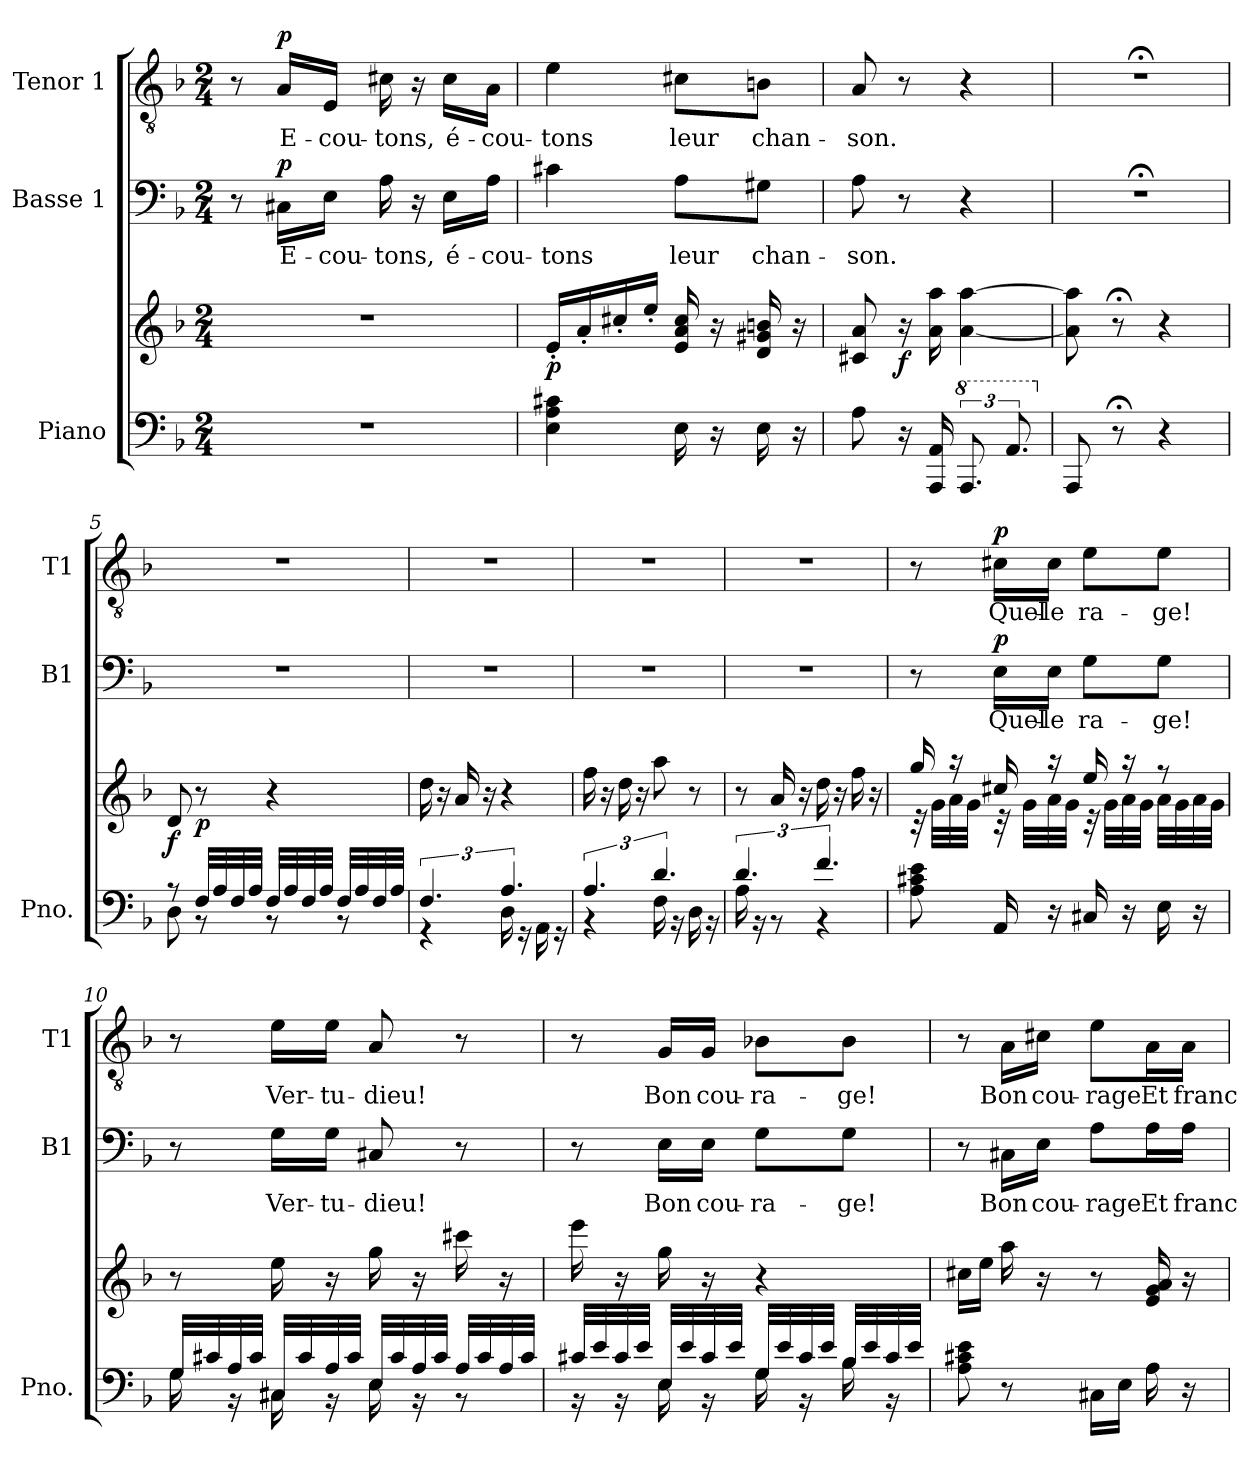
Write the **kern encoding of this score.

**kern	**kern	**dynam	**kern	**text	**dynam	**kern	**text	**dynam
*part3	*part3	*part3	*part2	*part2	*part2	*part1	*part1	*part1
*staff4	*staff3	*staff3/4	*staff2	*staff2	*staff2	*staff1	*staff1	*staff1
*I"Piano	*	*	*I"Basse 1	*	*	*I"Tenor 1	*	*
*I'Pno.	*	*	*I'B1	*	*	*I'T1	*	*
*clefF4	*clefG2	*	*clefF4	*	*	*clefGv2	*	*
*k[b-]	*k[b-]	*	*k[b-]	*	*	*k[b-]	*	*
*M2/4	*M2/4	*	*M2/4	*	*	*M2/4	*	*
*MM100	*MM100	*	*MM100	*	*	*MM100	*	*
=1	=1	=1	=1	=1	=1	=1	=1	=1
2r	2r	.	8r	.	.	8r	.	.
!	!	!	!	!LO:LY:b	!LO:DY:a	!	!LO:LY:b	!LO:DY:a
.	.	.	16C#X\LL	E-	p	16A/LL	E-	p
!	!	!	!	!LO:LY:b	!	!	!LO:LY:b	!
.	.	.	16E\JJ	-cou-	.	16E/JJ	-cou-	.
!	!	!	!	!LO:LY:b	!	!	!LO:LY:b	!
.	.	.	16A\	-tons,	.	16c#X\	-tons,	.
.	.	.	16r	.	.	16r	.	.
!	!	!	!	!LO:LY:b	!	!	!LO:LY:b	!
.	.	.	16E\LL	é-	.	16c#\LL	é-	.
!	!	!	!	!LO:LY:b	!	!	!LO:LY:b	!
.	.	.	16A\JJ	-cou-	.	16A\JJ	-cou-	.
=2	=2	=2	=2	=2	=2	=2	=2	=2
!	!	!LO:DY:b	!	!LO:LY:b	!	!	!LO:LY:b	!
4E\ 4A\ 4c#X\	16e'/LL	p	4c#X\	-tons	.	4e\	-tons	.
.	16a'/	.	.	.	.	.	.	.
.	16cc#X'/	.	.	.	.	.	.	.
.	16ee'/JJ	.	.	.	.	.	.	.
!	!	!	!	!LO:LY:b	!	!	!LO:LY:b	!
16E\	16e/ 16a/ 16cc#/	.	8A\L	leur	.	8c#X\L	leur	.
16r	16r	.	.	.	.	.	.	.
!	!	!	!	!LO:LY:b	!	!	!LO:LY:b	!
16E\	16d/ 16g#X/ 16bn/	.	8G#X\J	chan-	.	8Bn\J	chan-	.
16r	16r	.	.	.	.	.	.	.
=3	=3	=3	=3	=3	=3	=3	=3	=3
!	!	!	!	!LO:LY:b	!	!	!LO:LY:b	!
8A\	8c#X/ 8a/	.	8A\	-son.	.	8A/	-son.	.
!	!	!LO:DY:b	!	!	!	!	!	!
16r	16r	f	8r	.	.	8r	.	.
16AAA/ 16AA/	16a\ 16aa\	.	.	.	.	.	.	.
*8va	*	*	*	*	*	*	*	*
12.AA/	[4a\ [4aa\	.	4r	.	.	4r	.	.
12.A/	.	.	.	.	.	.	.	.
=4	=4	=4	=4	=4	=4	=4	=4	=4
*X8va	*	*	*	*	*	*	*	*
8AAA/	8a\] 8aa\]	.	2r;<	.	.	2r;<	.	.
8r;<	8r;<	.	.	.	.	.	.	.
4r	4r	.	.	.	.	.	.	.
!!LO:LB:g=z
=5	=5	=5	=5	=5	=5	=5	=5	=5
*^	*	*	*	*	*	*	*	*
!	!	!	!LO:DY:b	!	!	!	!	!	!
8r	8D\	8d/	f	2r	.	.	2r	.	.
!	!	!	!LO:DY:b	!	!	!	!	!	!
32F/LLL	8r	8r	p	.	.	.	.	.	.
32A/	.	.	.	.	.	.	.	.	.
32F/	.	.	.	.	.	.	.	.	.
32A/JJJ	.	.	.	.	.	.	.	.	.
32F/LLL	8r	4r	.	.	.	.	.	.	.
32A/	.	.	.	.	.	.	.	.	.
32F/	.	.	.	.	.	.	.	.	.
32A/JJJ	.	.	.	.	.	.	.	.	.
32F/LLL	8r	.	.	.	.	.	.	.	.
32A/	.	.	.	.	.	.	.	.	.
32F/	.	.	.	.	.	.	.	.	.
32A/JJJ	.	.	.	.	.	.	.	.	.
=6	=6	=6	=6	=6	=6	=6	=6	=6	=6
6.F/	4r	16dd\	.	2r	.	.	2r	.	.
.	.	16r	.	.	.	.	.	.	.
.	.	16a/	.	.	.	.	.	.	.
.	.	16r	.	.	.	.	.	.	.
6.A/	16D\	4r	.	.	.	.	.	.	.
.	16r	.	.	.	.	.	.	.	.
.	16AA\	.	.	.	.	.	.	.	.
.	16r	.	.	.	.	.	.	.	.
=7	=7	=7	=7	=7	=7	=7	=7	=7	=7
6.A/	4r	16ff\	.	2r	.	.	2r	.	.
.	.	16r	.	.	.	.	.	.	.
.	.	16dd\	.	.	.	.	.	.	.
.	.	16r	.	.	.	.	.	.	.
6.d/	16F\	8aa\	.	.	.	.	.	.	.
.	16r	.	.	.	.	.	.	.	.
.	16D\	8r	.	.	.	.	.	.	.
.	16r	.	.	.	.	.	.	.	.
=8	=8	=8	=8	=8	=8	=8	=8	=8	=8
6.d/	16A\	8r	.	2r	.	.	2r	.	.
.	16r	.	.	.	.	.	.	.	.
.	8r	16a/	.	.	.	.	.	.	.
.	.	16r	.	.	.	.	.	.	.
6.f/	4r	16dd\	.	.	.	.	.	.	.
.	.	16r	.	.	.	.	.	.	.
.	.	16ff\	.	.	.	.	.	.	.
.	.	16r	.	.	.	.	.	.	.
*v	*v	*	*	*	*	*	*	*	*
!!LO:PB:g=z
=9	=9	=9	=9	=9	=9	=9	=9	=9
*	*^	*	*	*	*	*	*	*
8A\ 8c#X\ 8e\	16gg/	32r	.	8r	.	.	8r	.	.
.	.	32g\LLL	.	.	.	.	.	.	.
.	16r	32a\	.	.	.	.	.	.	.
.	.	32g\JJJ	.	.	.	.	.	.	.
!	!	!	!	!	!LO:LY:b	!LO:DY:a	!	!LO:LY:b	!LO:DY:a
16AA/	16cc#X/	32r	.	16E\LL	Quel-	p	16c#X\LL	Quel-	p
.	.	32g\LLL	.	.	.	.	.	.	.
!	!	!	!	!	!LO:LY:b	!	!	!LO:LY:b	!
16r	16r	32a\	.	16E\JJ	-le	.	16c#\JJ	-le	.
.	.	32g\JJJ	.	.	.	.	.	.	.
!	!	!	!	!	!LO:LY:b	!	!	!LO:LY:b	!
16C#X/	16ee/	32r	.	8G\L	ra-	.	8e\L	ra-	.
.	.	32g\LLL	.	.	.	.	.	.	.
16r	16r	32a\	.	.	.	.	.	.	.
.	.	32g\JJJ	.	.	.	.	.	.	.
!	!	!	!	!	!LO:LY:b	!	!	!LO:LY:b	!
16E\	8r	32a\LLL	.	8G\J	-ge!	.	8e\J	-ge!	.
.	.	32g\	.	.	.	.	.	.	.
16r	.	32a\	.	.	.	.	.	.	.
.	.	32g\JJJ	.	.	.	.	.	.	.
*	*v	*v	*	*	*	*	*	*	*
=10	=10	=10	=10	=10	=10	=10	=10	=10
*^	*	*	*	*	*	*	*	*
32G/LLL	16G\	8r	.	8r	.	.	8r	.	.
32c#X/	.	.	.	.	.	.	.	.	.
32A/	16r	.	.	.	.	.	.	.	.
32c#/JJJ	.	.	.	.	.	.	.	.	.
!	!	!	!	!	!LO:LY:b	!	!	!LO:LY:b	!
32C#X/LLL	16C#X\	16ee\	.	16G\LL	Ver-	.	16e\LL	Ver-	.
32c#/	.	.	.	.	.	.	.	.	.
!	!	!	!	!	!LO:LY:b	!	!	!LO:LY:b	!
32A/	16r	16r	.	16G\JJ	-tu-	.	16e\JJ	-tu-	.
32c#/JJJ	.	.	.	.	.	.	.	.	.
!	!	!	!	!	!LO:LY:b	!	!	!LO:LY:b	!
32E/LLL	16E\	16gg\	.	8C#X/	-dieu!	.	8A/	-dieu!	.
32c#/	.	.	.	.	.	.	.	.	.
32A/	16r	16r	.	.	.	.	.	.	.
32c#/JJJ	.	.	.	.	.	.	.	.	.
32A/LLL	8r	16ccc#X\	.	8r	.	.	8r	.	.
32c#/	.	.	.	.	.	.	.	.	.
32A/	.	16r	.	.	.	.	.	.	.
32c#/JJJ	.	.	.	.	.	.	.	.	.
!!LO:LB:g=z
=11	=11	=11	=11	=11	=11	=11	=11	=11	=11
32c#X/LLL	16r	16eee\	.	8r	.	.	8r	.	.
32e/	.	.	.	.	.	.	.	.	.
32c#/	16r	16r	.	.	.	.	.	.	.
32e/JJJ	.	.	.	.	.	.	.	.	.
!	!	!	!	!	!LO:LY:b	!	!	!LO:LY:b	!
32E/LLL	16E\	16gg\	.	16E\LL	Bon	.	16G/LL	Bon	.
32e/	.	.	.	.	.	.	.	.	.
!	!	!	!	!	!LO:LY:b	!	!	!LO:LY:b	!
32c#/	16r	16r	.	16E\JJ	cou-	.	16G/JJ	cou-	.
32e/JJJ	.	.	.	.	.	.	.	.	.
!	!	!	!	!	!LO:LY:b	!	!	!LO:LY:b	!
32G/LLL	16G\	4r	.	8G\L	-ra-	.	8B-X\L	-ra-	.
32e/	.	.	.	.	.	.	.	.	.
32c#/	16r	.	.	.	.	.	.	.	.
32e/JJJ	.	.	.	.	.	.	.	.	.
!	!	!	!	!	!LO:LY:b	!	!	!LO:LY:b	!
32B-/LLL	16B-\	.	.	8G\J	-ge!	.	8B-\J	-ge!	.
32e/	.	.	.	.	.	.	.	.	.
32c#/	16r	.	.	.	.	.	.	.	.
32e/JJJ	.	.	.	.	.	.	.	.	.
*v	*v	*	*	*	*	*	*	*	*
=12	=12	=12	=12	=12	=12	=12	=12	=12
8A\ 8c#X\ 8e\	16cc#X\LL	.	8r	.	.	8r	.	.
.	16ee\JJ	.	.	.	.	.	.	.
!	!	!	!	!LO:LY:b	!	!	!LO:LY:b	!
8r	16aa\	.	16C#X\LL	Bon	.	16A\LL	Bon	.
!	!	!	!	!LO:LY:b	!	!	!LO:LY:b	!
.	16r	.	16E\JJ	cou-	.	16c#X\JJ	cou-	.
!	!	!	!	!LO:LY:b	!	!	!LO:LY:b	!
16C#X\LL	8r	.	8A\L	-rage	.	8e\L	-rage	.
16E\JJ	.	.	.	.	.	.	.	.
!	!	!	!	!LO:LY:b	!	!	!LO:LY:b	!
16A\	16e/ 16g/ 16a/	.	16A\L	Et	.	16A\L	Et	.
!	!	!	!	!LO:LY:b	!	!	!LO:LY:b	!
16r	16r	.	16A\JJ	franc	.	16A\JJ	franc	.
=	=	=	=	=	=	=	=	=
*-	*-	*-	*-	*-	*-	*-	*-	*-
